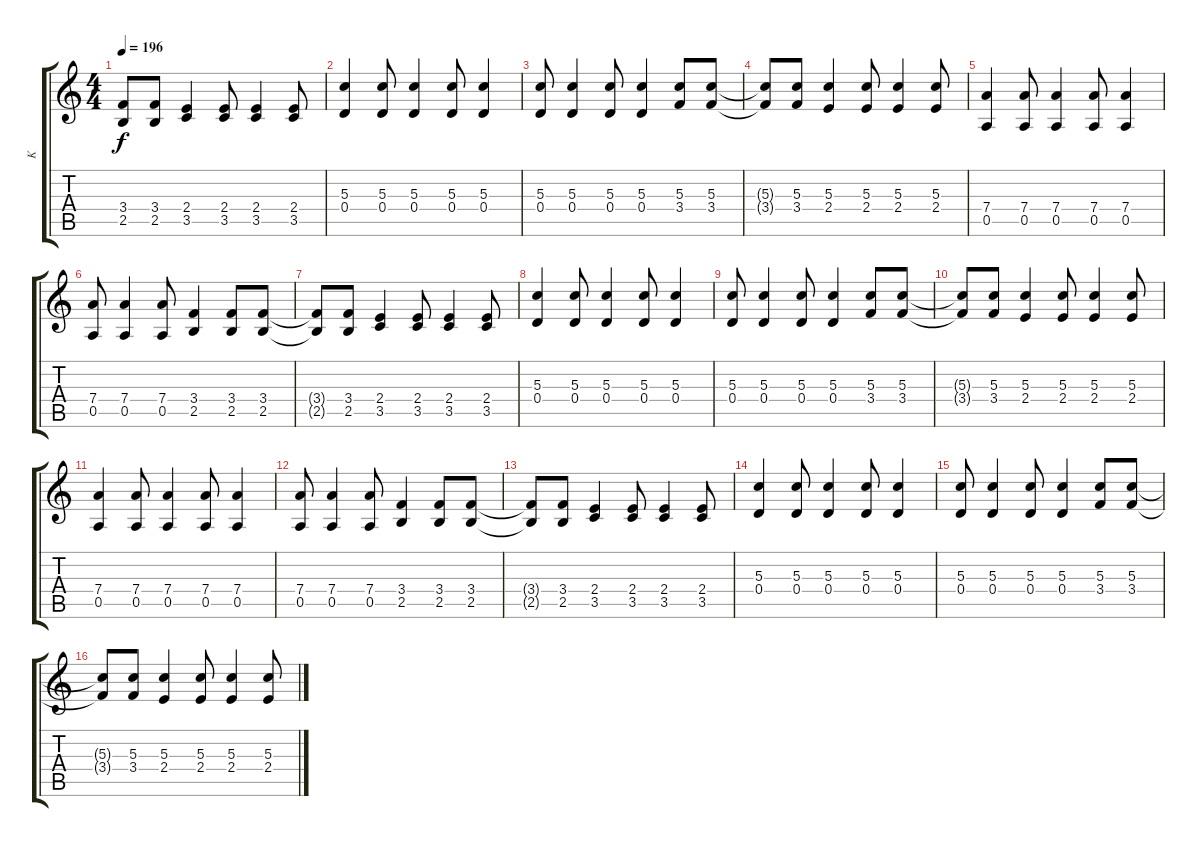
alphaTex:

\track ("K" "K") {instrument overdrivenguitar}
\staff {score tabs}
\tuning (E4 B3 G3 D3 A2 E2) {hide}
\ts (4 4)
\tempo 196
\clef g2
\ks c
(3.4{t} 2.5{t}).8{dy f} (3.4 2.5).8 (2.4 3.5).4 (2.4 3.5).8 (2.4 3.5).4 (2.4 3.5).8 |
(5.3 0.4).4 (5.3 0.4).8 (5.3 0.4).4 (5.3 0.4).8 (5.3 0.4).4 |
(5.3 0.4).8 (5.3 0.4).4 (5.3 0.4).8 (5.3 0.4).4 (5.3 3.4).8 (5.3 3.4).8 |
(5.3{t} 3.4{t}).8 (5.3 3.4).8 (5.3 2.4).4 (5.3 2.4).8 (5.3 2.4).4 (5.3 2.4).8 |
(7.4 0.5).4 (7.4 0.5).8 (7.4 0.5).4 (7.4 0.5).8 (7.4 0.5).4 |
(7.4 0.5).8 (7.4 0.5).4 (7.4 0.5).8 (3.4 2.5).4 (3.4 2.5).8 (3.4 2.5).8 |
(3.4{t} 2.5{t}).8 (3.4 2.5).8 (2.4 3.5).4 (2.4 3.5).8 (2.4 3.5).4 (2.4 3.5).8 |
(5.3 0.4).4 (5.3 0.4).8 (5.3 0.4).4 (5.3 0.4).8 (5.3 0.4).4 |
(5.3 0.4).8 (5.3 0.4).4 (5.3 0.4).8 (5.3 0.4).4 (5.3 3.4).8 (5.3 3.4).8 |
(5.3{t} 3.4{t}).8 (5.3 3.4).8 (5.3 2.4).4 (5.3 2.4).8 (5.3 2.4).4 (5.3 2.4).8 |
(7.4 0.5).4 (7.4 0.5).8 (7.4 0.5).4 (7.4 0.5).8 (7.4 0.5).4 |
(7.4 0.5).8 (7.4 0.5).4 (7.4 0.5).8 (3.4 2.5).4 (3.4 2.5).8 (3.4 2.5).8 |
(3.4{t} 2.5{t}).8 (3.4 2.5).8 (2.4 3.5).4 (2.4 3.5).8 (2.4 3.5).4 (2.4 3.5).8 |
(5.3 0.4).4 (5.3 0.4).8 (5.3 0.4).4 (5.3 0.4).8 (5.3 0.4).4 |
(5.3 0.4).8 (5.3 0.4).4 (5.3 0.4).8 (5.3 0.4).4 (5.3 3.4).8 (5.3 3.4).8 |
(5.3{t} 3.4{t}).8 (5.3 3.4).8 (5.3 2.4).4 (5.3 2.4).8 (5.3 2.4).4 (5.3 2.4).8
